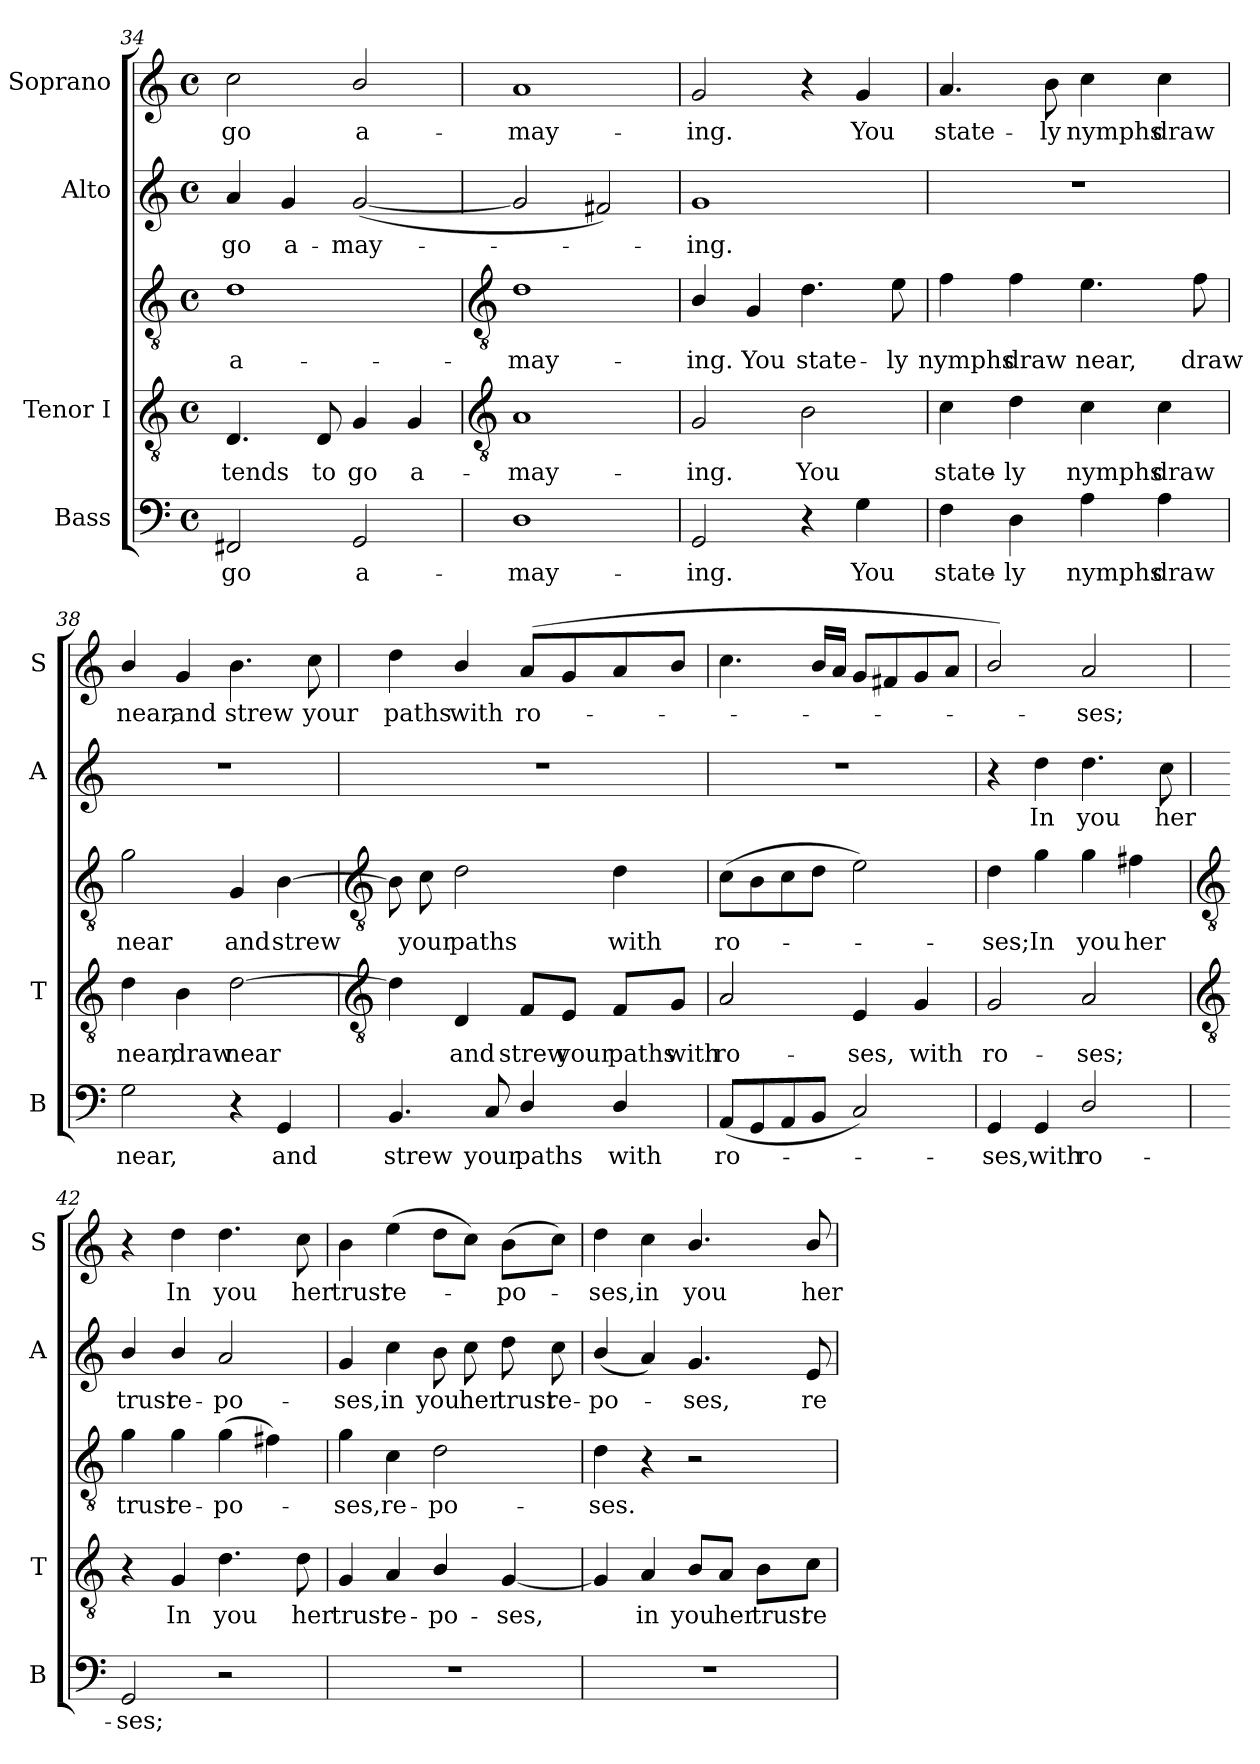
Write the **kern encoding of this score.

**kern	**text	**kern	**text	**kern	**text	**kern	**text	**kern	**text
*part4	*part4	*part3	*part3	*part3	*part3	*part2	*part2	*part1	*part1
*staff5	*staff5	*staff4	*staff4	*staff3	*staff3	*staff2	*staff2	*staff1	*staff1
*I"Bass	*	*I"Tenor I	*	*	*	*I"Alto	*	*I"Soprano	*
*I'B	*	*I'T	*	*	*	*I'A	*	*I'S	*
*clefF4	*	*clefGv2	*	*clefGv2	*	*clefG2	*	*clefG2	*
*k[]	*	*k[]	*	*k[]	*	*k[]	*	*k[]	*
*C:	*	*C:	*	*C:	*	*C:	*	*C:	*
*M4/4	*	*M4/4	*	*M4/4	*	*M4/4	*	*M4/4	*
*met(c)	*	*met(c)	*	*met(c)	*	*met(c)	*	*met(c)	*
=34	=34	=34	=34	=34	=34	=34	=34	=34	=34
!	!LO:LY:b	!	!LO:LY:b	!	!LO:LY:b	!	!LO:LY:b	!	!LO:LY:b
2FF#X	go	4.D	-tends	1d	-a-	4a	go	2cc	go
!	!	!	!	!	!	!	!LO:LY:b	!	!
.	.	.	.	.	.	4g	a-	.	.
!	!	!	!LO:LY:b	!	!	!	!	!	!
.	.	8D	to	.	.	.	.	.	.
!	!LO:LY:b	!	!LO:LY:b	!	!	!	!LO:LY:b	!	!LO:LY:b
2GG	a-	4G	go	.	.	(<[2g	-may-	2b/	a-
!	!	!	!LO:LY:b	!	!	!	!	!	!
.	.	4G	a-	.	.	.	.	.	.
!!LO:LB:g=z
=35	=35	=35	=35	=35	=35	=35	=35	=35	=35
*	*	*clefGv2	*	*clefGv2	*	*	*	*	*
!	!LO:LY:b	!	!LO:LY:b	!	!LO:LY:b	!	!	!	!LO:LY:b
1D	-may-	1A	-may-	1d	-may-	2g]	.	1a	-may-
.	.	.	.	.	.	2f#X)	.	.	.
=36	=36	=36	=36	=36	=36	=36	=36	=36	=36
!	!LO:LY:b	!	!LO:LY:b	!	!LO:LY:b	!	!LO:LY:b	!	!LO:LY:b
2GG	-ing.	2G	ing.	4B/	-ing.	1g	ing.	2g	-ing.
!	!	!	!	!	!LO:LY:b	!	!	!	!
.	.	.	.	4G	You	.	.	.	.
!	!	!	!LO:LY:b	!	!LO:LY:b	!	!	!	!
4r	.	2B	You	4.d	state-	.	.	4r	.
!	!LO:LY:b	!	!	!	!	!	!	!	!LO:LY:b
4G	You	.	.	.	.	.	.	4g	You
!	!	!	!	!	!LO:LY:b	!	!	!	!
.	.	.	.	8e	-ly	.	.	.	.
=37	=37	=37	=37	=37	=37	=37	=37	=37	=37
!	!LO:LY:b	!	!LO:LY:b	!	!LO:LY:b	!	!	!	!LO:LY:b
4F	state-	4c	state-	4f	nymphs	1r	.	4.a	state-
!	!LO:LY:b	!	!LO:LY:b	!	!LO:LY:b	!	!	!	!
4D	-ly	4d	-ly	4f	draw	.	.	.	.
!	!	!	!	!	!	!	!	!	!LO:LY:b
.	.	.	.	.	.	.	.	8b	-ly
!	!LO:LY:b	!	!LO:LY:b	!	!LO:LY:b	!	!	!	!LO:LY:b
4A	nymphs	4c	nymphs	4.e	near,	.	.	4cc	nymphs
!	!LO:LY:b	!	!LO:LY:b	!	!	!	!	!	!LO:LY:b
4A	draw	4c	draw	.	.	.	.	4cc	draw
!	!	!	!	!	!LO:LY:b	!	!	!	!
.	.	.	.	8f	draw	.	.	.	.
=38	=38	=38	=38	=38	=38	=38	=38	=38	=38
!	!LO:LY:b	!	!LO:LY:b	!	!LO:LY:b	!	!	!	!LO:LY:b
2G	near,	4d	near,	2g	near	1r	.	4b/	near,
!	!	!	!LO:LY:b	!	!	!	!	!	!LO:LY:b
.	.	4B	draw	.	.	.	.	4g	and
!	!	!	!LO:LY:b	!	!LO:LY:b	!	!	!	!LO:LY:b
4r	.	[2d	near	4G	and	.	.	4.b	strew
!	!LO:LY:b	!	!	!	!LO:LY:b	!	!	!	!
4GG	and	.	.	[4B	strew	.	.	.	.
!	!	!	!	!	!	!	!	!	!LO:LY:b
.	.	.	.	.	.	.	.	8cc	your
!!LO:LB:g=z
=39	=39	=39	=39	=39	=39	=39	=39	=39	=39
*	*	*clefGv2	*	*clefGv2	*	*	*	*	*
!	!LO:LY:b	!	!	!	!	!	!	!	!LO:LY:b
4.BB	strew	4d]	.	8B]	.	1r	.	4dd	paths
!	!	!	!	!	!LO:LY:b	!	!	!	!
.	.	.	.	8c	your	.	.	.	.
!	!	!	!LO:LY:b	!	!LO:LY:b	!	!	!	!LO:LY:b
.	.	4D	and	2d	paths	.	.	4b/	with
!	!LO:LY:b	!	!	!	!	!	!	!	!
8C	your	.	.	.	.	.	.	.	.
!	!LO:LY:b	!	!LO:LY:b	!	!	!	!	!	!LO:LY:b
4D/	paths	8F/L	strew	.	.	.	.	(<8aL	ro-
!	!	!	!LO:LY:b	!	!	!	!	!	!
.	.	8E/J	your	.	.	.	.	8g	.
!	!LO:LY:b	!	!LO:LY:b	!	!LO:LY:b	!	!	!	!
4D/	with	8F/L	paths	4d	with	.	.	8a	.
!	!	!	!LO:LY:b	!	!	!	!	!	!
.	.	8G/J	with	.	.	.	.	8bJ	.
=40	=40	=40	=40	=40	=40	=40	=40	=40	=40
!	!LO:LY:b	!	!LO:LY:b	!	!LO:LY:b	!	!	!	!
(<8AAL	ro-	2A	ro-	(>8cL	ro-	1r	.	4.cc	.
8GG	.	.	.	8B	.	.	.	.	.
8AA	.	.	.	8c	.	.	.	.	.
8BBJ	.	.	.	8dJ	.	.	.	16bLL	.
.	.	.	.	.	.	.	.	16aJJ	.
!	!	!	!LO:LY:b	!	!	!	!	!	!
2C)	.	4E	-ses,	2e)	.	.	.	8gL	.
.	.	.	.	.	.	.	.	8f#X	.
!	!	!	!LO:LY:b	!	!	!	!	!	!
.	.	4G	with	.	.	.	.	8g	.
.	.	.	.	.	.	.	.	8aJ	.
=41	=41	=41	=41	=41	=41	=41	=41	=41	=41
!	!LO:LY:b	!	!LO:LY:b	!	!LO:LY:b	!	!	!	!
4GG	ses,	2G	ro-	4d	ses;	4r	.	2b/)	.
!	!LO:LY:b	!	!	!	!LO:LY:b	!	!LO:LY:b	!	!
4GG	with	.	.	4g	In	4dd	In	.	.
!	!LO:LY:b	!	!LO:LY:b	!	!LO:LY:b	!	!LO:LY:b	!	!LO:LY:b
2D/	ro-	2A	-ses;	4g	you	4.dd	you	2a	ses;
!	!	!	!	!	!LO:LY:b	!	!	!	!
.	.	.	.	4f#X	her	.	.	.	.
!	!	!	!	!	!	!	!LO:LY:b	!	!
.	.	.	.	.	.	8cc	her	.	.
!!LO:LB:g=z
=42	=42	=42	=42	=42	=42	=42	=42	=42	=42
*	*	*clefGv2	*	*clefGv2	*	*	*	*	*
!	!LO:LY:b	!	!	!	!LO:LY:b	!	!LO:LY:b	!	!
2GG	-ses;	4r	.	4g	trust	4b/	trust	4r	.
!	!	!	!LO:LY:b	!	!LO:LY:b	!	!LO:LY:b	!	!LO:LY:b
.	.	4G	In	4g	re-	4b/	re-	4dd	In
!	!	!	!LO:LY:b	!	!LO:LY:b	!	!LO:LY:b	!	!LO:LY:b
2r	.	4.d	you	(>4g	-po-	2a	-po-	4.dd	you
.	.	.	.	4f#X)	.	.	.	.	.
!	!	!	!LO:LY:b	!	!	!	!	!	!LO:LY:b
.	.	8d	her	.	.	.	.	8cc	her
=43	=43	=43	=43	=43	=43	=43	=43	=43	=43
!	!	!	!LO:LY:b	!	!LO:LY:b	!	!LO:LY:b	!	!LO:LY:b
1r	.	4G	-trust	4g	ses,	4g	-ses,	4b	trust
!	!	!	!LO:LY:b	!	!LO:LY:b	!	!LO:LY:b	!	!LO:LY:b
.	.	4A	re-	4c	re-	4cc	in	(>4ee	re-
!	!	!	!LO:LY:b	!	!LO:LY:b	!	!LO:LY:b	!	!
.	.	4B/	-po-	2d	-po-	8b	you	8ddL	.
!	!	!	!	!	!	!	!LO:LY:b	!	!
.	.	.	.	.	.	8cc	her	8ccJ)	.
!	!	!	!LO:LY:b	!	!	!	!LO:LY:b	!	!LO:LY:b
.	.	[4G	-ses,	.	.	8dd	trust	(>8bL	po-
!	!	!	!	!	!	!	!LO:LY:b	!	!
.	.	.	.	.	.	8cc	re-	8ccJ)	.
=44	=44	=44	=44	=44	=44	=44	=44	=44	=44
!	!	!	!	!	!LO:LY:b	!	!LO:LY:b	!	!LO:LY:b
1r	.	4G]	.	4d	ses.	(<4b/	-po-	4dd	ses,
!	!	!	!LO:LY:b	!	!	!	!	!	!LO:LY:b
.	.	4A	in	4r	.	4a)	.	4cc	in
!	!	!	!LO:LY:b	!	!	!	!LO:LY:b	!	!LO:LY:b
.	.	8B/L	you	2r	.	4.g	ses,	4.b/	you
!	!	!	!LO:LY:b	!	!	!	!	!	!
.	.	8A/J	her	.	.	.	.	.	.
!	!	!	!LO:LY:b	!	!	!	!	!	!
.	.	8B\L	trust	.	.	.	.	.	.
!	!	!	!LO:LY:b	!	!	!	!LO:LY:b	!	!LO:LY:b
.	.	8c\J	re-	.	.	8eL	re-	8b/	her
=	=	=	=	=	=	=	=	=	=
*-	*-	*-	*-	*-	*-	*-	*-	*-	*-
